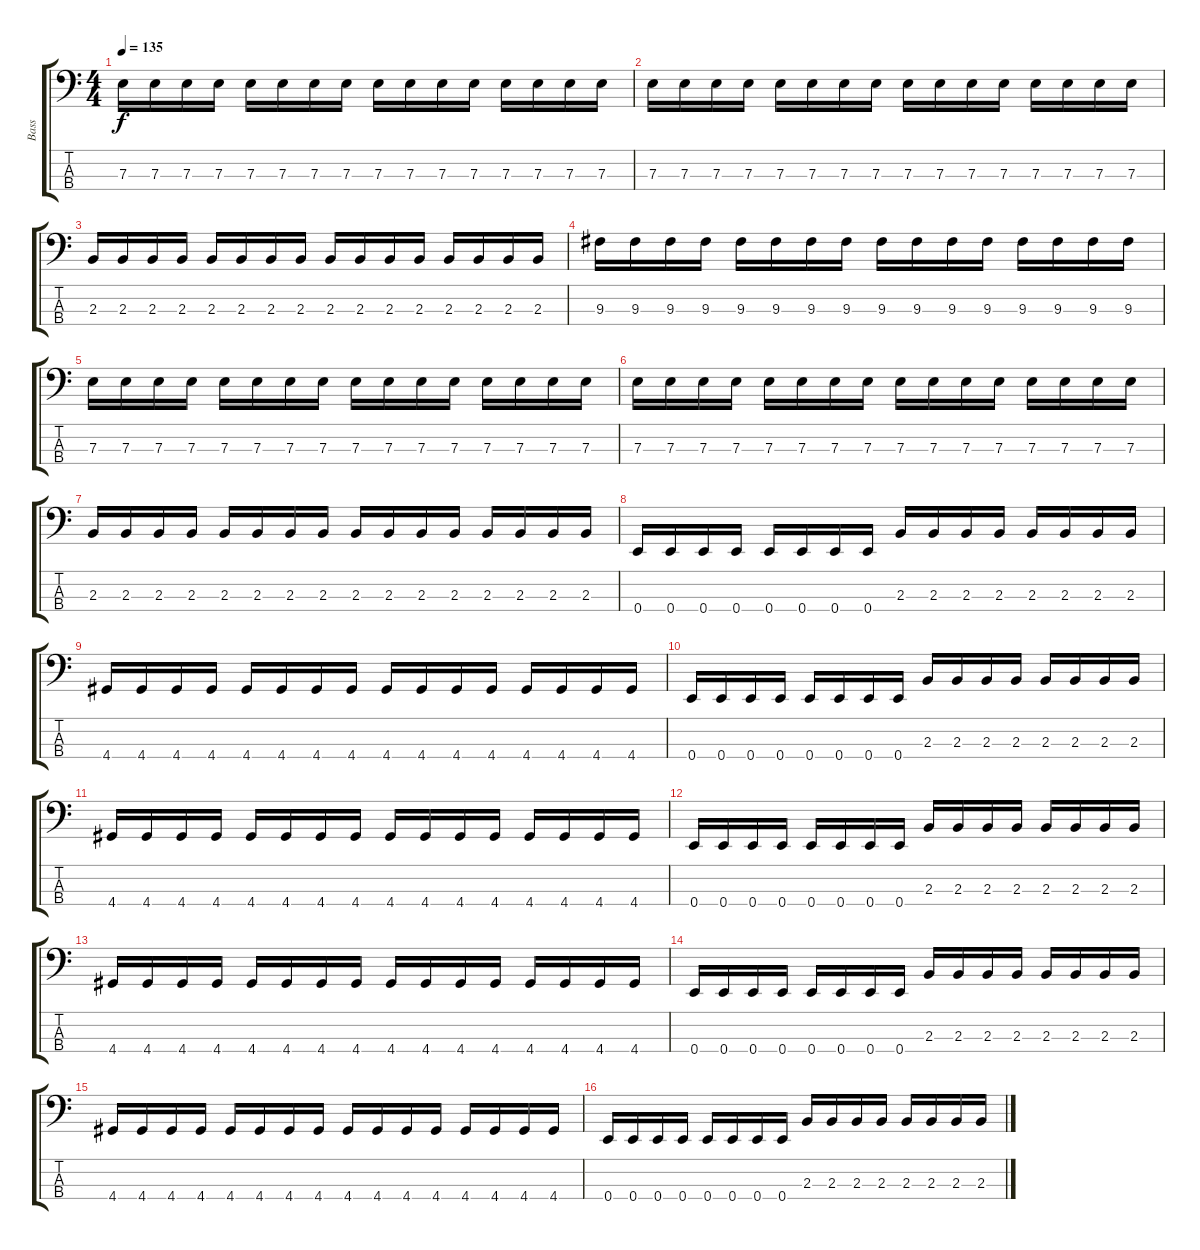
\track ("Bass" "Bass") {instrument electricbassfinger}
\staff {score tabs}
\tuning (G2 D2 A1 E1) {hide}
\ts (4 4)
\tempo 135
\clef f4
\ks c
7.3.16{dy f} 7.3.16 7.3.16 7.3.16 7.3.16 7.3.16 7.3.16 7.3.16 7.3.16 7.3.16 7.3.16 7.3.16 7.3.16 7.3.16 7.3.16 7.3.16 |
7.3.16 7.3.16 7.3.16 7.3.16 7.3.16 7.3.16 7.3.16 7.3.16 7.3.16 7.3.16 7.3.16 7.3.16 7.3.16 7.3.16 7.3.16 7.3.16 |
2.3.16 2.3.16 2.3.16 2.3.16 2.3.16 2.3.16 2.3.16 2.3.16 2.3.16 2.3.16 2.3.16 2.3.16 2.3.16 2.3.16 2.3.16 2.3.16 |
9.3.16 9.3.16 9.3.16 9.3.16 9.3.16 9.3.16 9.3.16 9.3.16 9.3.16 9.3.16 9.3.16 9.3.16 9.3.16 9.3.16 9.3.16 9.3.16 |
7.3.16 7.3.16 7.3.16 7.3.16 7.3.16 7.3.16 7.3.16 7.3.16 7.3.16 7.3.16 7.3.16 7.3.16 7.3.16 7.3.16 7.3.16 7.3.16 |
7.3.16 7.3.16 7.3.16 7.3.16 7.3.16 7.3.16 7.3.16 7.3.16 7.3.16 7.3.16 7.3.16 7.3.16 7.3.16 7.3.16 7.3.16 7.3.16 |
2.3.16 2.3.16 2.3.16 2.3.16 2.3.16 2.3.16 2.3.16 2.3.16 2.3.16 2.3.16 2.3.16 2.3.16 2.3.16 2.3.16 2.3.16 2.3.16 |
0.4.16 0.4.16 0.4.16 0.4.16 0.4.16 0.4.16 0.4.16 0.4.16 2.3.16 2.3.16 2.3.16 2.3.16 2.3.16 2.3.16 2.3.16 2.3.16 |
4.4.16 4.4.16 4.4.16 4.4.16 4.4.16 4.4.16 4.4.16 4.4.16 4.4.16 4.4.16 4.4.16 4.4.16 4.4.16 4.4.16 4.4.16 4.4.16 |
0.4.16 0.4.16 0.4.16 0.4.16 0.4.16 0.4.16 0.4.16 0.4.16 2.3.16 2.3.16 2.3.16 2.3.16 2.3.16 2.3.16 2.3.16 2.3.16 |
4.4.16 4.4.16 4.4.16 4.4.16 4.4.16 4.4.16 4.4.16 4.4.16 4.4.16 4.4.16 4.4.16 4.4.16 4.4.16 4.4.16 4.4.16 4.4.16 |
0.4.16 0.4.16 0.4.16 0.4.16 0.4.16 0.4.16 0.4.16 0.4.16 2.3.16 2.3.16 2.3.16 2.3.16 2.3.16 2.3.16 2.3.16 2.3.16 |
4.4.16 4.4.16 4.4.16 4.4.16 4.4.16 4.4.16 4.4.16 4.4.16 4.4.16 4.4.16 4.4.16 4.4.16 4.4.16 4.4.16 4.4.16 4.4.16 |
0.4.16 0.4.16 0.4.16 0.4.16 0.4.16 0.4.16 0.4.16 0.4.16 2.3.16 2.3.16 2.3.16 2.3.16 2.3.16 2.3.16 2.3.16 2.3.16 |
4.4.16 4.4.16 4.4.16 4.4.16 4.4.16 4.4.16 4.4.16 4.4.16 4.4.16 4.4.16 4.4.16 4.4.16 4.4.16 4.4.16 4.4.16 4.4.16 |
0.4.16 0.4.16 0.4.16 0.4.16 0.4.16 0.4.16 0.4.16 0.4.16 2.3.16 2.3.16 2.3.16 2.3.16 2.3.16 2.3.16 2.3.16 2.3.16
